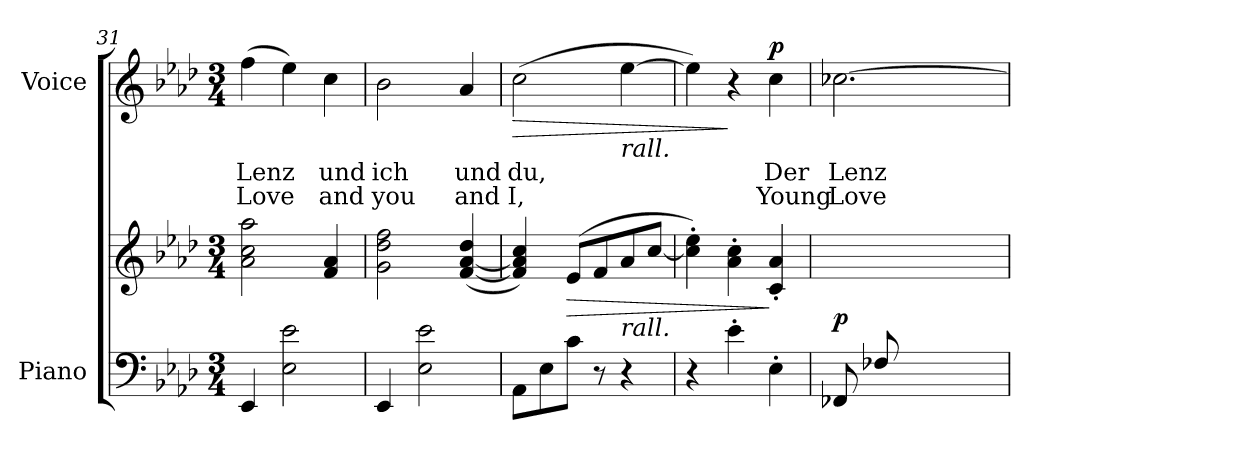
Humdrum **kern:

**kern	**kern	**dynam	**kern	**text	**text	**dynam
*part2	*part2	*part2	*part1	*part1	*part1	*part1
*staff3	*staff2	*staff2/3	*staff1	*staff1	*staff1	*staff1
*I"Piano	*	*	*I"Voice	*	*	*
*I'Pno	*	*	*	*	*	*
*clefF4	*clefG2	*	*clefG2	*	*	*
*k[b-e-a-d-]	*k[b-e-a-d-]	*	*k[b-e-a-d-]	*	*	*
*M3/4	*M3/4	*	*M3/4	*	*	*
=31	=31	=31	=31	=31	=31	=31
!	!	!	!	!LO:LY:b	!LO:LY:b	!
4EE-/	2a-\ 2cc\ 2aa-\	.	(4ff\	Lenz	Love	.
2E-\ 2e-\	.	.	4ee-\)	.	.	.
!	!	!	!	!LO:LY:b	!LO:LY:b	!
.	4f/ 4a-/	.	4cc\	und	and	.
=32	=32	=32	=32	=32	=32	=32
!	!	!	!	!LO:LY:b	!LO:LY:b	!
4EE-/	2g\ 2dd-\ 2ff\	.	2b-\	ich	you	.
2E-\ 2e-\	.	.	.	.	.	.
!	!	!	!	!LO:LY:b	!LO:LY:b	!
.	([4f/ [<4a-/ 4dd-/	.	4a-/	und	and	.
=33	=33	=33	=33	=33	=33	=33
!	!	!	!	!LO:LY:b	!LO:LY:b	!LO:HP:b
8AA-\L	4f/] 4a-/] 4cc/)	.	(2cc\	du,	I,	>
8E-\	.	.	.	.	.	.
!	!	!LO:HP:b	!	!	!	!
8c\J	(>8e-/L	>	.	.	.	.
8r	8f/	.	.	.	.	.
!	!	!	!LO:TX:b:i:t=rall.	!	!	!
!	!LO:TX:b:i:t=rall.	!	!	!	!	!
4r	8a-/	.	[4ee-\	.	.	.
.	[<8cc/J	.	.	.	.	.
!!LO:LB:g=z
=34	=34	=34	=34	=34	=34	=34
4r	4cc\]' 4ee-\')	.	4ee-\])	.	.	.
4e-'\	4a-\' 4cc\'	.	4r	.	.	]
!	!	!	!	!LO:LY:b	!LO:LY:b	!LO:DY:a
4E-'\	4c/' 4a-/'	]	4cc\	Der	Young	p
=35	=35	=35	=35	=35	=35	=35
*^	*	*	*	*	*	*
!	!	!	!LO:DY:b	!	!LO:LY:b	!LO:LY:b	!
8FF-X/L	2.ryy	4ryy	p	[2.cc-X\	Lenz	Love	.
8F-X/	.	.	.	.	.	.	.
2ryy	.	8dn\	.	.	.	.	.
.	.	8a-\	.	.	.	.	.
.	.	8d\	.	.	.	.	.
.	.	8a-\J	.	.	.	.	.
*v	*v	*	*	*	*	*	*
=	=	=	=	=	=	=
*-	*-	*-	*-	*-	*-	*-
